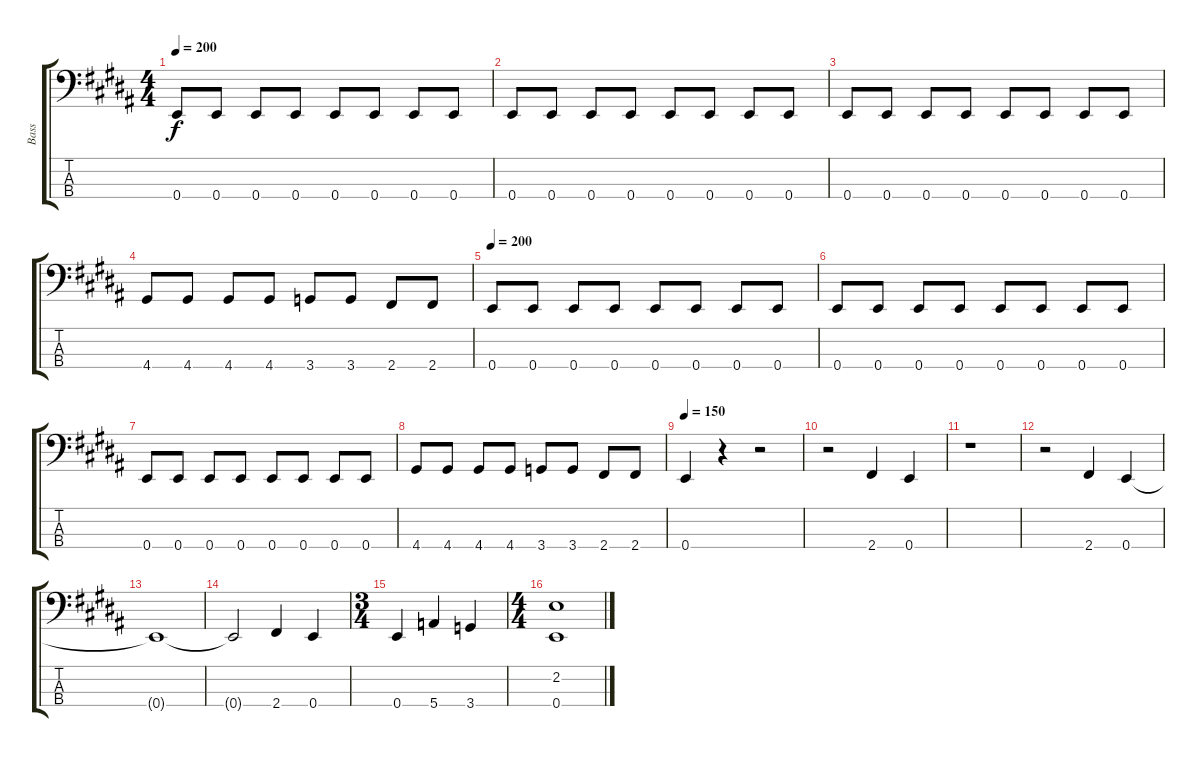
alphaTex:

\track ("Bass" "Bass") {instrument electricbasspick}
\staff {score tabs}
\tuning (G2 D2 A1 E1) {hide}
\ts (4 4)
\tempo 200
\clef f4
\ks b
0.4.8{dy f} 0.4.8 0.4.8 0.4.8 0.4.8 0.4.8 0.4.8 0.4.8 |
0.4.8 0.4.8 0.4.8 0.4.8 0.4.8 0.4.8 0.4.8 0.4.8 |
0.4.8 0.4.8 0.4.8 0.4.8 0.4.8 0.4.8 0.4.8 0.4.8 |
4.4.8 4.4.8 4.4.8 4.4.8 3.4.8 3.4.8 2.4.8 2.4.8 |
\tempo 200
0.4.8 0.4.8 0.4.8 0.4.8 0.4.8 0.4.8 0.4.8 0.4.8 |
0.4.8 0.4.8 0.4.8 0.4.8 0.4.8 0.4.8 0.4.8 0.4.8 |
0.4.8 0.4.8 0.4.8 0.4.8 0.4.8 0.4.8 0.4.8 0.4.8 |
4.4.8 4.4.8 4.4.8 4.4.8 3.4.8 3.4.8 2.4.8 2.4.8 |
\tempo 150
0.4.4 r.4 r.2 |
r.2 2.4.4 0.4.4 |
r.1 |
r.2 2.4.4 0.4.4 |
0.4{t}.1 |
0.4{t}.2 2.4.4 0.4.4 |
\ts (3 4)
0.4.4 5.4.4 3.4.4 |
\ts (4 4)
(2.2 0.4).1
